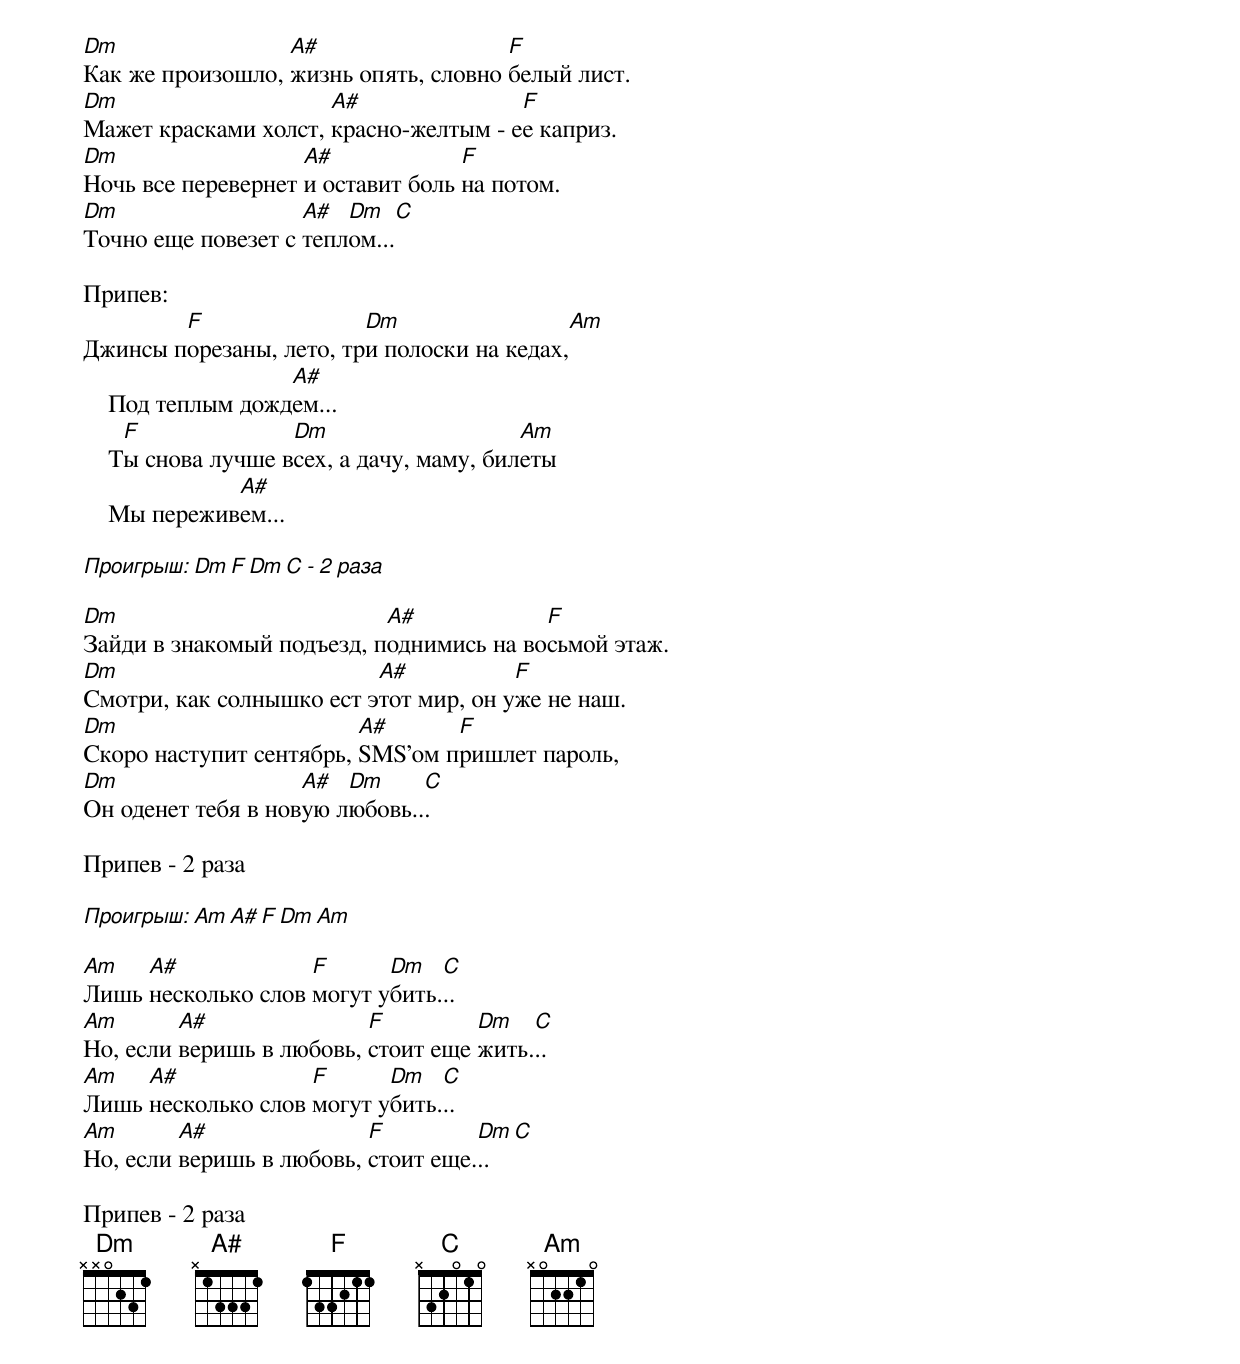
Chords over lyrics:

Dm                A#                  F
Как же произошло, жизнь опять, словно белый лист.
Dm                    A#               F
Мажет красками холст, красно-желтым - ее каприз.
Dm                  A#             F
Ночь все перевернет и оставит боль на потом.
Dm                  A#  Dm     C
Точно еще повезет с теплом...

Припев:
	F                Dm                   Am
Джинсы порезаны, лето, три полоски на кедах,
                   A#
    Под теплым дождем...
     F              Dm                    Am
    Ты снова лучше всех, а дачу, маму, билеты
              A#
    Мы переживем...

Проигрыш: Dm F Dm C - 2 раза

Dm                         A#            F
Зайди в знакомый подъезд, поднимись на восьмой этаж.
Dm                        A#           F
Смотри, как солнышко ест этот мир, он уже не наш.
Dm                       A#      F
Скоро наступит сентябрь, SMS'ом пришлет пароль,
Dm                  A#  Dm     C
Он оденет тебя в новую любовь...

Припев - 2 раза

Проигрыш: Am A# F Dm Am

Am   A#             F      Dm   C
Лишь несколько слов могут убить...
Am       A#               F         Dm   C
Но, если веришь в любовь, стоит еще жить...
Am   A#             F      Dm   C
Лишь несколько слов могут убить...
Am       A#               F         Dm C
Но, если веришь в любовь, стоит еще...

Припев - 2 раза
